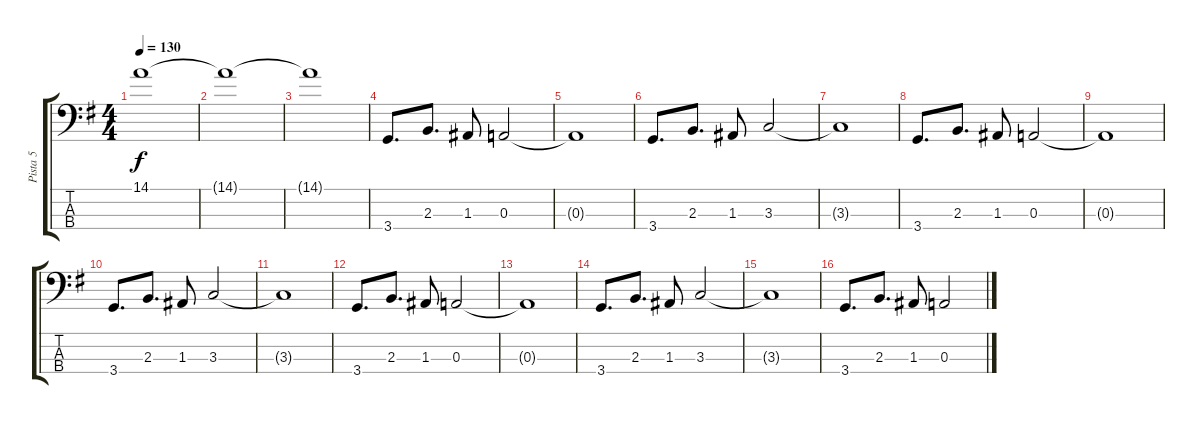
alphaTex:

\track ("Pista 5" "Pista 5") {instrument electricbasspick}
\staff {score tabs}
\tuning (G2 D2 A1 E1) {hide}
\ts (4 4)
\tempo 130
\clef f4
\ks g
14.1{t}.1{dy f} |
14.1{t}.1 |
14.1{t}.1 |
3.4.8{d} 2.3.8{d} 1.3.8 0.3.2 |
0.3{t}.1 |
3.4.8{d} 2.3.8{d} 1.3.8 3.3.2 |
3.3{t}.1 |
3.4.8{d} 2.3.8{d} 1.3.8 0.3.2 |
0.3{t}.1 |
3.4.8{d} 2.3.8{d} 1.3.8 3.3.2 |
3.3{t}.1 |
3.4.8{d} 2.3.8{d} 1.3.8 0.3.2 |
0.3{t}.1 |
3.4.8{d} 2.3.8{d} 1.3.8 3.3.2 |
3.3{t}.1 |
3.4.8{d} 2.3.8{d} 1.3.8 0.3.2
